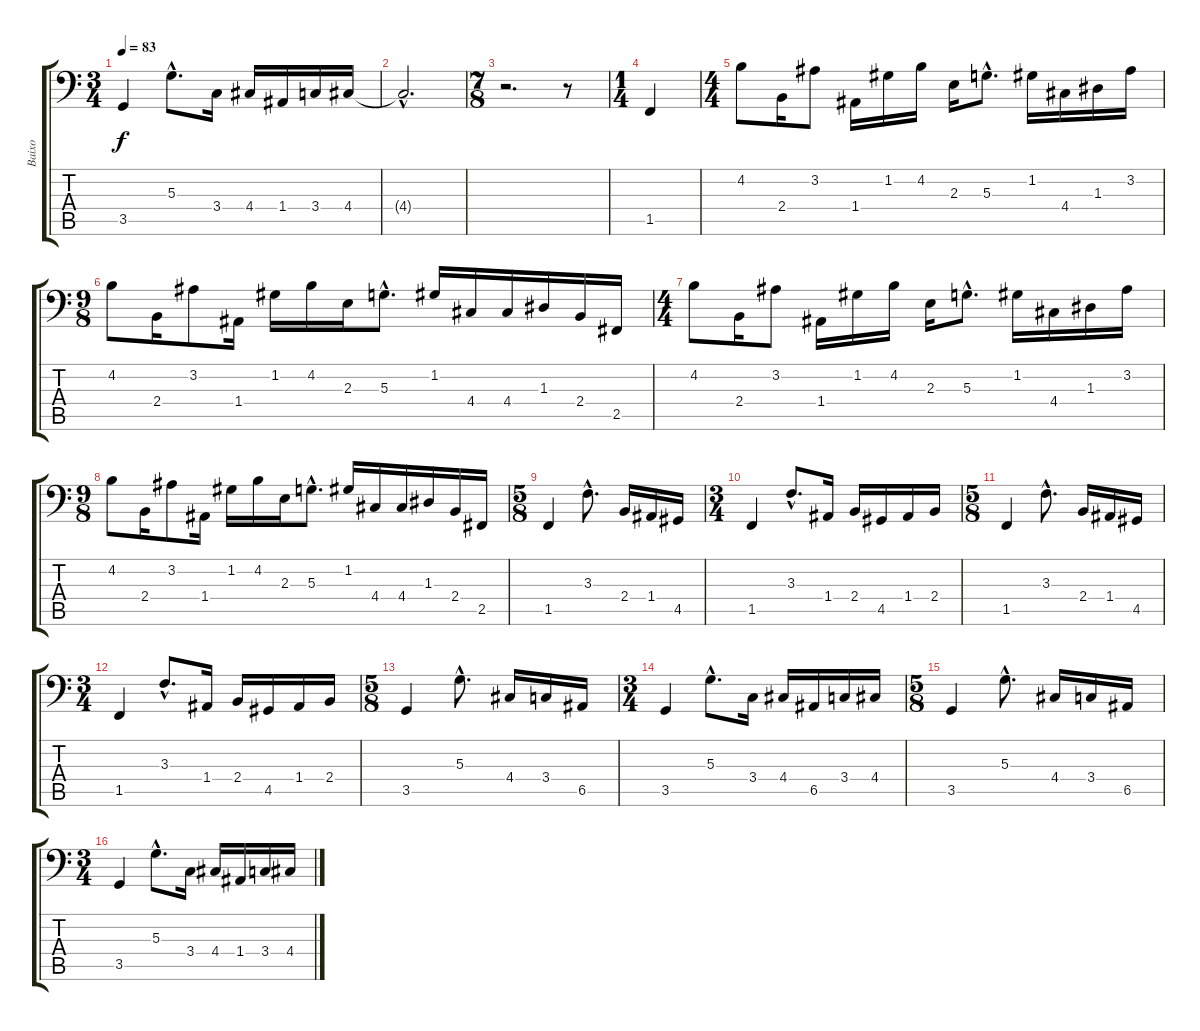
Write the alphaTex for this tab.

\track ("Baixo" "Baixo") {instrument electricbassfinger}
\staff {score tabs}
\tuning (C3 G2 D2 A1 E1 B0) {hide}
\ts (3 4)
\tempo 83
\clef f4
\ks c
3.5.4{dy f} 5.3{hac}.8{d} 3.4.16 4.4.16 1.4.16 3.4.16 4.4.16 |
4.4{hac t}.2{d} |
\ts (7 8)
r.2{d} r.8 |
\ts (1 4)
1.5.4 |
\ts (4 4)
4.2.8 2.4.16 3.2.8 1.4.16 1.2.16 4.2.16 2.3.16 5.3{hac}.8{d} 1.2.16 4.4.16 1.3.16 3.2.16 |
\ts (9 8)
4.2.8 2.4.16 3.2.8 1.4.16 1.2.16 4.2.16 2.3.16 5.3{hac}.8{d} 1.2.16 4.4.16 4.4.16 1.3.16 2.4.16 2.5.16 |
\ts (4 4)
4.2.8 2.4.16 3.2.8 1.4.16 1.2.16 4.2.16 2.3.16 5.3{hac}.8{d} 1.2.16 4.4.16 1.3.16 3.2.16 |
\ts (9 8)
4.2.8 2.4.16 3.2.8 1.4.16 1.2.16 4.2.16 2.3.16 5.3{hac}.8{d} 1.2.16 4.4.16 4.4.16 1.3.16 2.4.16 2.5.16 |
\ts (5 8)
1.5.4 3.3{hac}.8{d} 2.4.16 1.4.16 4.5.16 |
\ts (3 4)
1.5.4 3.3{hac}.8{d} 1.4.16 2.4.16 4.5.16 1.4.16 2.4.16 |
\ts (5 8)
1.5.4 3.3{hac}.8{d} 2.4.16 1.4.16 4.5.16 |
\ts (3 4)
1.5.4 3.3{hac}.8{d} 1.4.16 2.4.16 4.5.16 1.4.16 2.4.16 |
\ts (5 8)
3.5.4 5.3{hac}.8{d} 4.4.16 3.4.16 6.5.16 |
\ts (3 4)
3.5.4 5.3{hac}.8{d} 3.4.16 4.4.16 6.5.16 3.4.16 4.4.16 |
\ts (5 8)
3.5.4 5.3{hac}.8{d} 4.4.16 3.4.16 6.5.16 |
\ts (3 4)
3.5.4 5.3{hac}.8{d} 3.4.16 4.4.16 1.4.16 3.4.16 4.4.16
